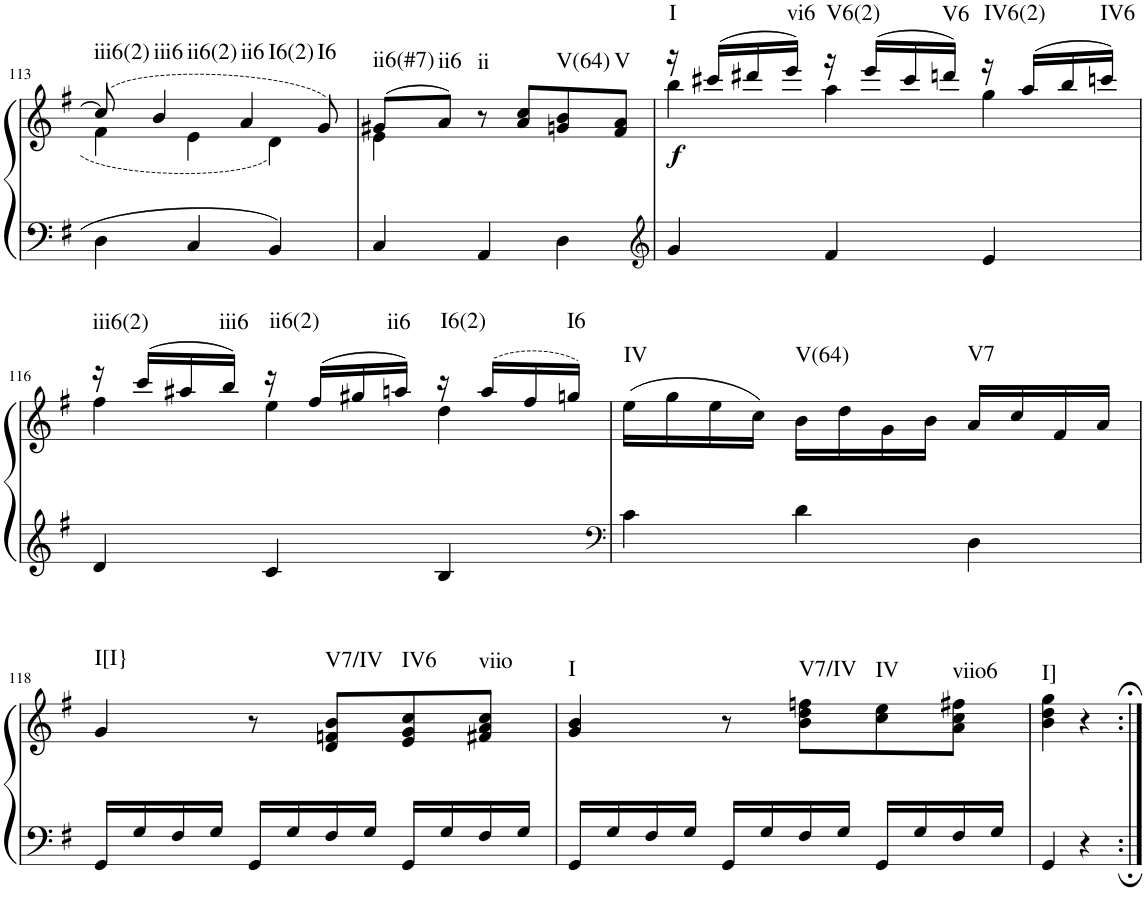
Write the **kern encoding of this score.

**kern	**kern	**dynam	**harte
*part1	*part1	*part1	*part1
*staff2	*staff1	*staff1/2	*
*I"Klavier linke Hand	*	*	*
!!LO:PB:g=z
*clefF4	*clefG2	*	*
*k[f#]	*k[f#]	*	*
*M3/4	*M3/4	*	*
=113	=113	=113	=113
*	*^	*	*
!	!	!	!	!LO:H:kt=iii6(2)
4D\	(8cc/]	4f#\	.	N
!	!	!	!	!LO:H:n=1:kt=iii6
!	!	!	!	!LO:H:n=2:kt=ii6(2)
.	4b/	.	.	N N
4C/	.	4e\	.	.
!	!	!	!	!LO:H:n=1:kt=ii6
!	!	!	!	!LO:H:n=2:kt=I6(2)
.	4a/	.	.	N N
4BB/	.	4d\	.	.
!	!	!	!	!LO:H:kt=I6
.	8g/)	.	.	N
=114	=114	=114	=114	=114
!	!	!	!	!LO:H:kt=ii6(#7)
4C/	(8g#X/L	4e\	.	N
!	!	!	!	!LO:H:kt=ii6
.	8a/J)	.	.	N
!	!	!	!	!LO:H:kt=ii
4AA/	8r	2ryy	.	N
.	8a/ 8cc/L	.	.	.
!	!	!	!	!LO:H:kt=V(64)
4D\	8gn/ 8b/	.	.	N
!	!	!	!	!LO:H:kt=V
.	8f#/ 8a/J	.	.	N
=115	=115	=115	=115	=115
*clefG2	*	*	*	*
!	!	!	!LO:DY:b	!LO:H:kt=I
4g/	16r	4bb\	f	N
.	(16ccc#X/LL	.	.	.
.	16ddd#X/	.	.	.
!	!	!	!	!LO:H:kt=vi6
.	16eee/JJ)	.	.	N
!	!	!	!	!LO:H:kt=V6(2)
4f#/	16r	4aa\	.	N
.	(16eee/LL	.	.	.
.	16ccc#/	.	.	.
!	!	!	!	!LO:H:kt=V6
.	16dddn/JJ)	.	.	N
!	!	!	!	!LO:H:kt=IV6(2)
4e/	16r	4gg\	.	N
.	(16aa/LL	.	.	.
.	16bb/	.	.	.
!	!	!	!	!LO:H:kt=IV6
.	16cccn/JJ)	.	.	N
!!LO:LB:g=z	!!
=116	=116	=116	=116	=116
!	!	!	!	!LO:H:kt=iii6(2)
4d/	16r	4ff#\	.	N
.	(16ccc/LL	.	.	.
.	16aa#X/	.	.	.
!	!	!	!	!LO:H:kt=iii6
.	16bb/JJ)	.	.	N
!	!	!	!	!LO:H:kt=ii6(2)
4c/	16r	4ee\	.	N
.	(16ff#/LL	.	.	.
.	16gg#X/	.	.	.
!	!	!	!	!LO:H:kt=ii6
.	16aan/JJ)	.	.	N
!	!	!	!	!LO:H:kt=I6(2)
4B/	16r	4dd\	.	N
.	(16aa/LL	.	.	.
.	16ff#/	.	.	.
!	!	!	!	!LO:H:kt=I6
.	16ggn/JJ)	.	.	N
*	*v	*v	*	*
=117	=117	=117	=117
*clefF4	*	*	*
!	!	!	!LO:H:kt=IV
4c\	(16ee\LL	.	N
.	16gg\	.	.
.	16ee\	.	.
.	16cc\JJ)	.	.
!	!	!	!LO:H:kt=V(64)
4d\	16b\LL	.	N
.	16dd\	.	.
.	16g\	.	.
.	16b\JJ	.	.
!	!	!	!LO:H:kt=V7
4D\	16a/LL	.	N
.	16cc/	.	.
.	16f#/	.	.
.	16a/JJ	.	.
!!LO:LB:g=z
=118	=118	=118	=118
!	!	!	!LO:H:kt=I[I}
16GG/LL	4g/	.	N
16G/	.	.	.
16F#/	.	.	.
16G/JJ	.	.	.
16GG/LL	8r	.	.
16G/	.	.	.
!	!	!	!LO:H:kt=V7/IV
16F#/	8d/ 8fn/ 8b/L	.	N
16G/JJ	.	.	.
!	!	!	!LO:H:kt=IV6
16GG/LL	8e/ 8g/ 8cc/	.	N
16G/	.	.	.
!	!	!	!LO:H:kt=viio
16F#/	8f#X/ 8a/ 8cc/J	.	N
16G/JJ	.	.	.
=119	=119	=119	=119
!	!	!	!LO:H:kt=I
16GG/LL	4g/ 4b/	.	N
16G/	.	.	.
16F#/	.	.	.
16G/JJ	.	.	.
16GG/LL	8r	.	.
16G/	.	.	.
!	!	!	!LO:H:kt=V7/IV
16F#/	8b\ 8dd\ 8ffn\L	.	N
16G/JJ	.	.	.
!	!	!	!LO:H:kt=IV
16GG/LL	8cc\ 8ee\	.	N
16G/	.	.	.
!	!	!	!LO:H:kt=viio6
16F#/	8a\ 8cc\ 8ff#X\J	.	N
16G/JJ	.	.	.
=120	=120	=120	=120
!	!	!	!LO:H:kt=I]
4GG/	4b\ 4dd\ 4gg\	.	N
4r	4r	.	.
=:|!	=:|!	=:|!	=:|!
*-	*-	*-	*-
